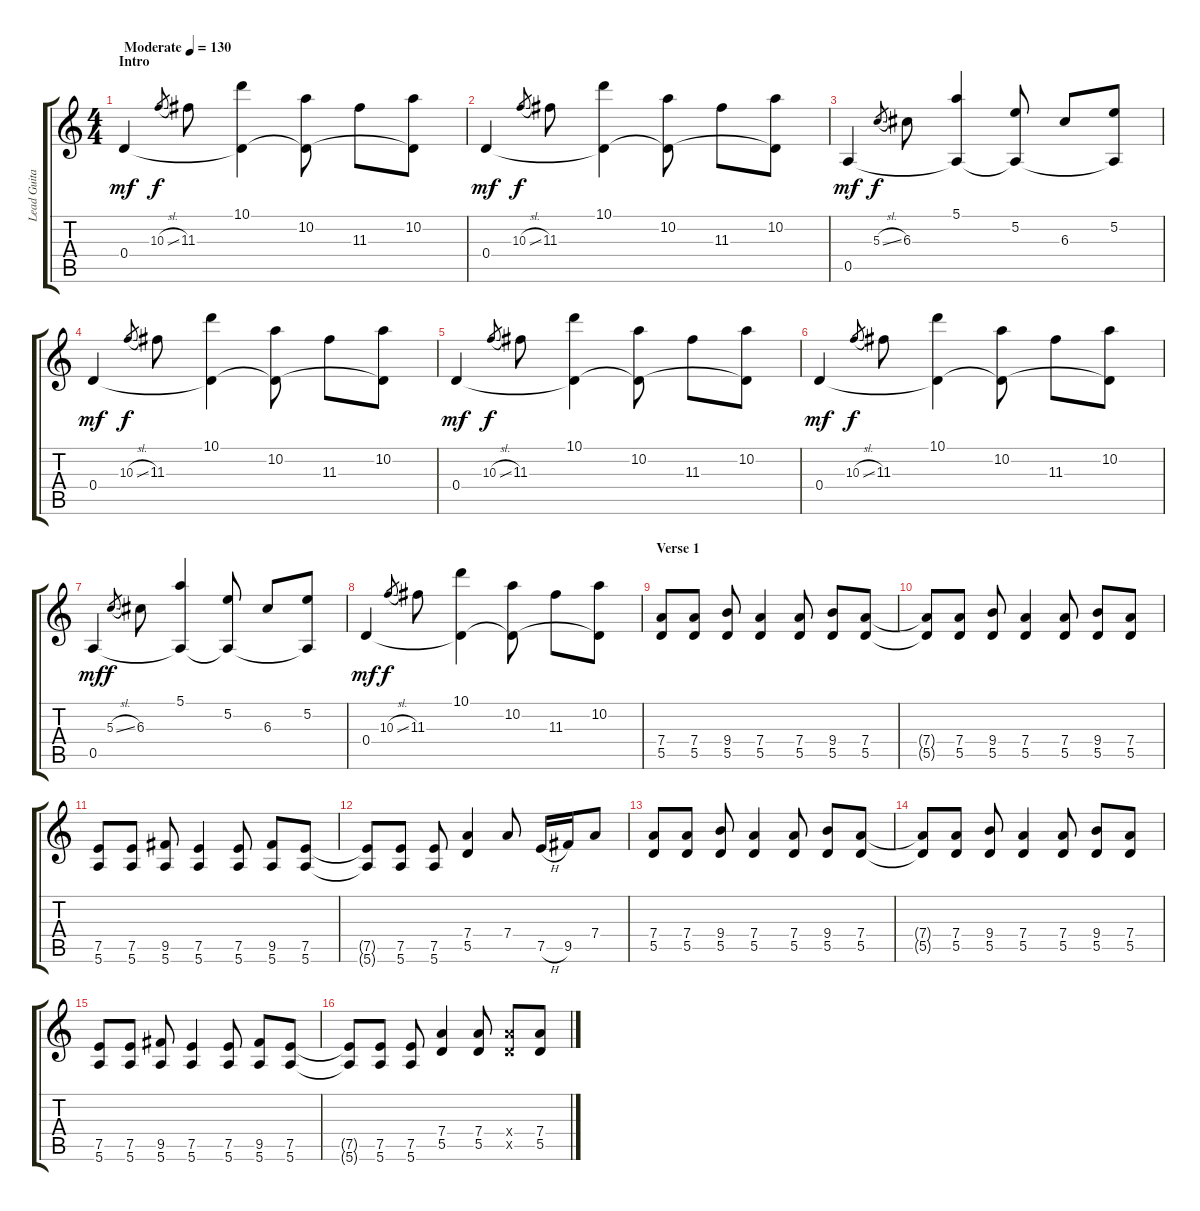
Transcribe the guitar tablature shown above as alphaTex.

\track ("Lead Guitar" "Lead Guita") {instrument overdrivenguitar}
\staff {score tabs}
\tuning (E4 B3 G3 D3 A2 E2) {hide}
\ts (4 4)
\section ("" "Intro")
\tempo (130 "Moderate")
\clef g2
\ks c
0.4.4{dy mf instrument overdrivenguitar} 10.3{sl}.8{gr dy f} 11.3.8 (10.1 0.4{t}).4 (10.2 0.4{t}).8 11.3.8 (10.2 0.4{t}).8 |
0.4.4{dy mf} 10.3{sl}.8{gr dy f} 11.3.8 (10.1 0.4{t}).4 (10.2 0.4{t}).8 11.3.8 (10.2 0.4{t}).8 |
0.5.4{dy mf} 5.3{sl}.8{gr dy f} 6.3.8 (5.1 0.5{t}).4 (5.2 0.5{t}).8 6.3.8 (5.2 0.5{t}).8 |
0.4.4{dy mf} 10.3{sl}.8{gr dy f} 11.3.8 (10.1 0.4{t}).4 (10.2 0.4{t}).8 11.3.8 (10.2 0.4{t}).8 |
0.4.4{dy mf} 10.3{sl}.8{gr dy f} 11.3.8 (10.1 0.4{t}).4 (10.2 0.4{t}).8 11.3.8 (10.2 0.4{t}).8 |
0.4.4{dy mf} 10.3{sl}.8{gr dy f} 11.3.8 (10.1 0.4{t}).4 (10.2 0.4{t}).8 11.3.8 (10.2 0.4{t}).8 |
0.5.4{dy mf} 5.3{sl}.8{gr dy f} 6.3.8 (5.1 0.5{t}).4 (5.2 0.5{t}).8 6.3.8 (5.2 0.5{t}).8 |
0.4.4{dy mf} 10.3{sl}.8{gr dy f} 11.3.8 (10.1 0.4{t}).4 (10.2 0.4{t}).8 11.3.8 (10.2 0.4{t}).8 |
\section ("" "Verse 1")
(7.4 5.5).8 (7.4 5.5).8 (9.4 5.5).8 (7.4 5.5).4 (7.4 5.5).8 (9.4 5.5).8 (7.4 5.5).8 |
(7.4{t} 5.5{t}).8 (7.4 5.5).8 (9.4 5.5).8 (7.4 5.5).4 (7.4 5.5).8 (9.4 5.5).8 (7.4 5.5).8 |
(7.5 5.6).8 (7.5 5.6).8 (9.5 5.6).8 (7.5 5.6).4 (7.5 5.6).8 (9.5 5.6).8 (7.5 5.6).8 |
(7.5{t} 5.6{t}).8 (7.5 5.6).8 (7.5 5.6).8 (7.4 5.5).4 7.4.8 7.5{h}.16 9.5.16 7.4.8 |
(7.4 5.5).8 (7.4 5.5).8 (9.4 5.5).8 (7.4 5.5).4 (7.4 5.5).8 (9.4 5.5).8 (7.4 5.5).8 |
(7.4{t} 5.5{t}).8 (7.4 5.5).8 (9.4 5.5).8 (7.4 5.5).4 (7.4 5.5).8 (9.4 5.5).8 (7.4 5.5).8 |
(7.5 5.6).8 (7.5 5.6).8 (9.5 5.6).8 (7.5 5.6).4 (7.5 5.6).8 (9.5 5.6).8 (7.5 5.6).8 |
(7.5{t} 5.6{t}).8 (7.5 5.6).8 (7.5 5.6).8 (7.4 5.5).4 (7.4 5.5).8 (7.4{x} 5.5{x}).8 (7.4 5.5).8
